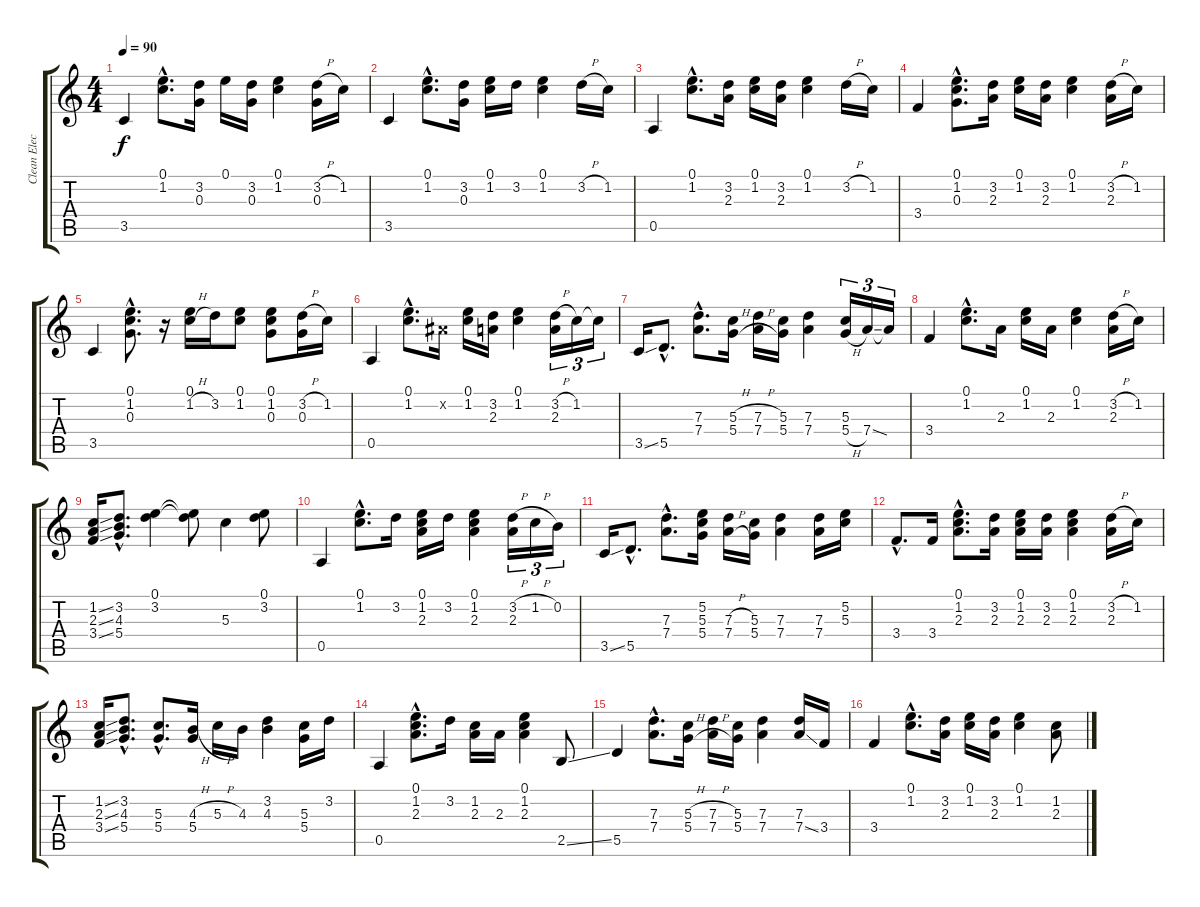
\track ("Clean Electric" "Clean Elec") {instrument electricguitarclean}
\staff {score tabs}
\tuning (E4 B3 G3 D3 A2 E2) {hide}
\ts (4 4)
\tempo 90
\clef g2
\ks c
3.5.4{dy f} (0.1{hac} 1.2{hac}).8{d} (3.2 0.3).16 0.1.16 (3.2 0.3).16 (0.1 1.2).4 (3.2{h} 0.3).16 1.2.16 |
3.5.4 (0.1{hac} 1.2{hac}).8{d} (3.2 0.3).16 (0.1 1.2).16 3.2.16 (0.1 1.2).4 3.2{h}.16 1.2.16 |
0.5.4 (0.1{hac} 1.2{hac}).8{d} (3.2 2.3).16 (0.1 1.2).16 (3.2 2.3).16 (0.1 1.2).4 3.2{h}.16 1.2.16 |
3.4.4 (0.1{hac} 1.2{hac} 0.3{hac}).8{d} (3.2 2.3).16 (0.1 1.2).16 (3.2 2.3).16 (0.1 1.2).4 (3.2{h} 2.3).16 1.2.16 |
3.5.4 (0.1{hac} 1.2{hac} 0.3{hac}).8{d} r.16 (0.1 1.2{h}).16 3.2.16 (0.1 1.2).8 (0.1 1.2 0.3).8 (3.2{h} 0.3).16 1.2.16 |
0.5.4 (0.1{hac} 1.2{hac}).8{d} -1.2{x}.16 (0.1 1.2).16 (3.2 2.3).16 (0.1 1.2).4 (3.2{h} 2.3).16{tu (3 2)} 1.2.16{tu (3 2)} 1.2{t}.16{tu (3 2)} |
3.5{ss}.16 5.5{hac}.8{d} (7.3{hac} 7.4{hac}).8{d} (5.3{h} 5.4{h}).16 (7.3{h} 7.4{h}).16 (5.3 5.4).16 (7.3 7.4).4 (5.3 5.4{h}).16{tu (3 2)} 7.4{ss}.16{tu (3 2)} 7.4{t}.16{tu (3 2)} |
3.4.4 (0.1{hac} 1.2{hac}).8{d} 2.3.16 (0.1 1.2).16 2.3.16 (0.1 1.2).4 (3.2{h} 2.3).16 1.2.16 |
(1.2{ss} 2.3{ss} 3.4{ss}).16 (3.2{hac} 4.3{hac} 5.4{hac}).8{d} (0.1 3.2).4 (0.1{t} 3.2{t}).8 5.3.4 (0.1 3.2).8 |
0.5.4 (0.1{hac} 1.2{hac}).8{d} 3.2.16 (0.1 1.2 2.3).16 3.2.16 (0.1 1.2 2.3).4 (3.2{h} 2.3).16{tu (3 2)} 1.2{h}.16{tu (3 2)} 0.2.16{tu (3 2)} |
3.5{ss}.16 5.5{hac}.8{d} (7.3{hac} 7.4{hac}).8{d} (5.2 5.3 5.4).16 (7.3{h} 7.4{h}).16 (5.3 5.4).16 (7.3 7.4).4 (7.3 7.4).16 (5.2 5.3).16 |
3.4{hac}.8{d} 3.4.16 (0.1{hac} 1.2{hac} 2.3{hac}).8{d} (3.2 2.3).16 (0.1 1.2 2.3).16 (3.2 2.3).16 (0.1 1.2 2.3).4 (3.2{h} 2.3).16 1.2.16 |
(1.2{ss} 2.3{ss} 3.4{ss}).16 (3.2{hac} 4.3{hac} 5.4{hac}).8{d} (5.3{hac} 5.4{hac}).8{d} (4.3{h} 5.4).16 5.3{h}.16 4.3.16 (3.2 4.3).4 (5.3 5.4).16 3.2.16 |
0.5.4 (0.1{hac} 1.2{hac} 2.3{hac}).8{d} 3.2.16 (1.2 2.3).16 2.3.16 (0.1 1.2 2.3).4 2.5{ss}.8 |
5.5.4 (7.3{hac} 7.4{hac}).8{d} (5.3{h} 5.4{h}).16 (7.3{h} 7.4{h}).16 (5.3 5.4).16 (7.3 7.4).4 (7.3 7.4{ss}).16 3.4.16 |
3.4.4 (0.1{hac} 1.2{hac}).8{d} (3.2 2.3).16 (0.1 1.2).16 (3.2 2.3).16 (0.1 1.2).4 (1.2 2.3).8
